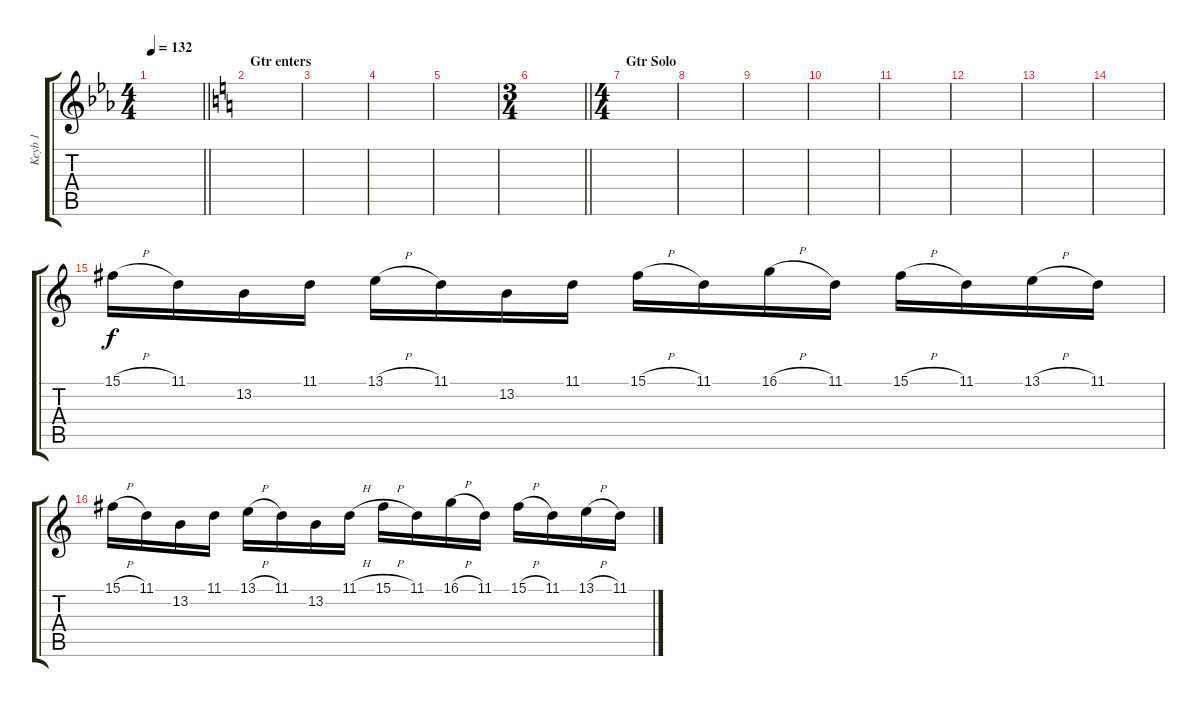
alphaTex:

\track ("Keyb 1" "Keyb 1") {instrument harpsichord}
\staff {score tabs}
\tuning (Eb4 Bb3 Gb3 Db3 Ab2 Eb2) {hide}
\ts (4 4)
\tempo 132
\clef g2
\barLineRight lightlight
\ks eb
|
\section ("" "Gtr enters")
\ks c
|
|
|
|
\ts (3 4)
\barLineRight lightlight
|
\ts (4 4)
\section ("" "Gtr Solo")
|
|
|
|
|
|
|
|
15.1{h}.16 11.1.16 13.2.16 11.1.16 13.1{h}.16 11.1.16 13.2.16 11.1.16 15.1{h}.16 11.1.16 16.1{h}.16 11.1.16 15.1{h}.16 11.1.16 13.1{h}.16 11.1.16 |
15.1{h}.16 11.1.16 13.2.16 11.1.16 13.1{h}.16 11.1.16 13.2.16 11.1{h}.16 15.1{h}.16 11.1.16 16.1{h}.16 11.1.16 15.1{h}.16 11.1.16 13.1{h}.16 11.1.16
